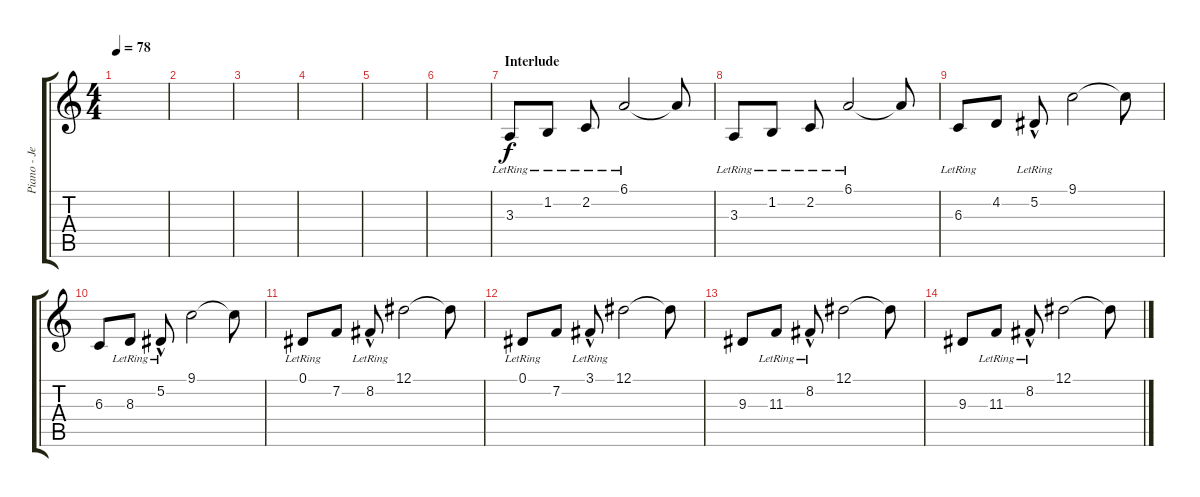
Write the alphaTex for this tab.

\track ("Piano - Jens Johansson" "Piano - Je") {instrument acousticgrandpiano}
\staff {score tabs}
\tuning (Eb4 Bb3 Gb3 Db3 Ab2 Eb2) {hide}
\ts (4 4)
\tempo 78
\clef g2
\ks c
|
|
|
|
|
|
\section ("" "Interlude")
3.3{lr}.8{volume 13} 1.2{lr}.8 2.2{lr}.8 6.1{lr}.2 6.1{t}.8 |
3.3{lr}.8 1.2{lr}.8 2.2{lr}.8 6.1{lr}.2 6.1{t}.8 |
6.3{lr}.8 4.2.8 5.2{hac lr}.8 9.1.2 9.1{t}.8 |
6.3.8 8.3{lr}.8 5.2{hac lr}.8 9.1.2 9.1{t}.8 |
0.1{lr}.8 7.2.8 8.2{hac lr}.8 12.1.2 12.1{t}.8 |
0.1{lr}.8 7.2.8 3.1{hac lr}.8 12.1.2 12.1{t}.8 |
9.3.8 11.3{lr}.8 8.2{hac lr}.8 12.1.2 12.1{t}.8 |
9.3.8 11.3{lr}.8 8.2{hac lr}.8 12.1.2 12.1{t}.8
